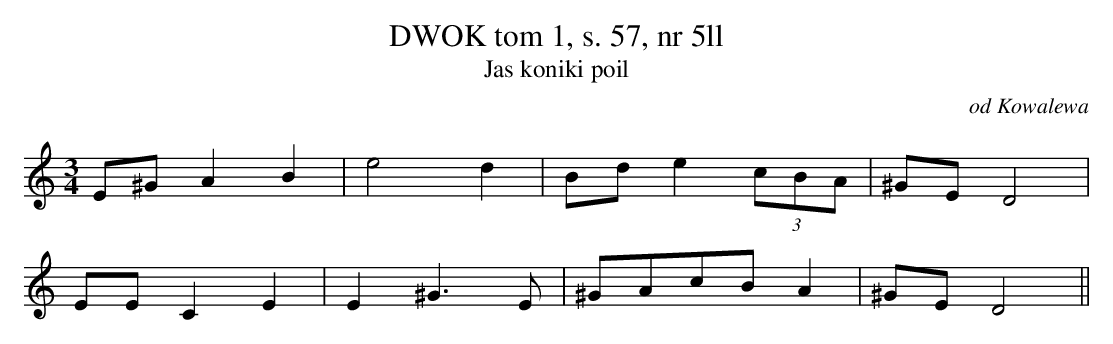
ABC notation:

X:1
T: DWOK tom 1, s. 57, nr 5ll
T: Jas koniki poil
O: od Kowalewa
M: 3/4
L: 1/8
K:C
E^GA2B2 | e4d2 | Bde2(3cBA | ^GED4 |
EEC2E2 | E2^G3E | ^GAcBA2 | ^GED4||
